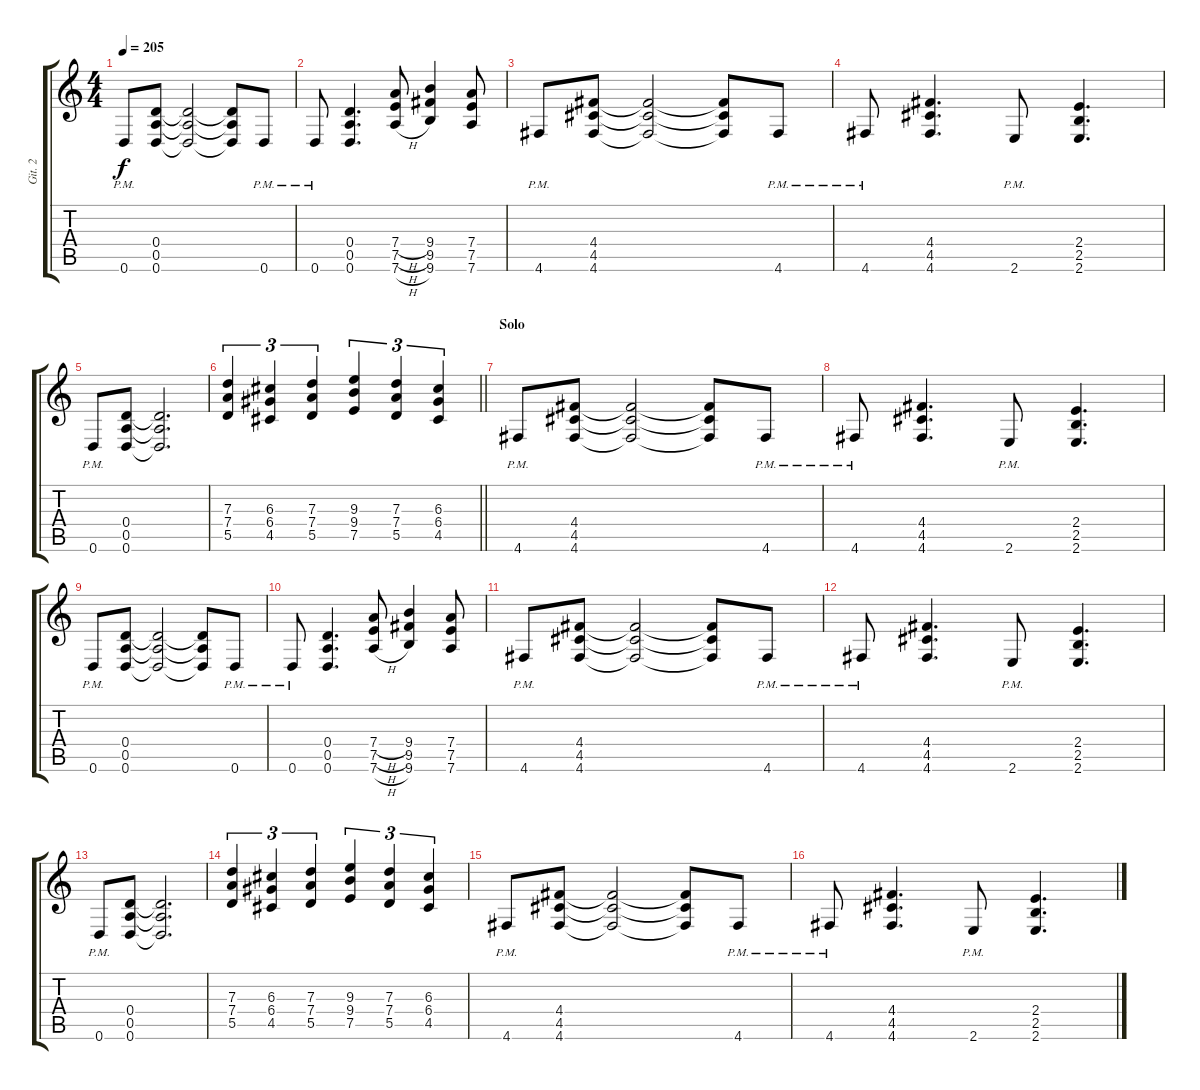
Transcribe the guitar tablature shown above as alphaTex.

\track ("Git. 2" "Git. 2") {instrument distortionguitar}
\staff {score tabs}
\tuning (E4 B3 G3 D3 A2 D2) {hide}
\ts (4 4)
\tempo 205
\clef g2
\ks c
0.6{pm}.8{dy f} (0.4 0.5 0.6).8 (0.4{t} 0.5{t} 0.6{t}).2 (0.4{t} 0.5{t} 0.6{t}).8 0.6{pm}.8 |
0.6{pm}.8 (0.4 0.5 0.6).4{d} (7.4{h} 7.5{h} 7.6{h}).8 (9.4 9.5 9.6).4 (7.4 7.5 7.6).8 |
4.6{pm}.8 (4.4 4.5 4.6).8 (4.4{t} 4.5{t} 4.6{t}).2 (4.4{t} 4.5{t} 4.6{t}).8 4.6{pm}.8 |
4.6{pm}.8 (4.4 4.5 4.6).4{d} 2.6{pm}.8 (2.4 2.5 2.6).4{d} |
0.6{pm}.8 (0.4 0.5 0.6).8 (0.4{t} 0.5{t} 0.6{t}).2{d} |
\barLineRight lightlight
(7.3 7.4 5.5).4{tu (3 2)} (6.3 6.4 4.5).4{tu (3 2)} (7.3 7.4 5.5).4{tu (3 2)} (9.3 9.4 7.5).4{tu (3 2)} (7.3 7.4 5.5).4{tu (3 2)} (6.3 6.4 4.5).4{tu (3 2)} |
\section ("" "Solo")
4.6{pm}.8 (4.4 4.5 4.6).8 (4.4{t} 4.5{t} 4.6{t}).2 (4.4{t} 4.5{t} 4.6{t}).8 4.6{pm}.8 |
4.6{pm}.8 (4.4 4.5 4.6).4{d} 2.6{pm}.8 (2.4 2.5 2.6).4{d} |
0.6{pm}.8 (0.4 0.5 0.6).8 (0.4{t} 0.5{t} 0.6{t}).2 (0.4{t} 0.5{t} 0.6{t}).8 0.6{pm}.8 |
0.6{pm}.8 (0.4 0.5 0.6).4{d} (7.4{h} 7.5{h} 7.6{h}).8 (9.4 9.5 9.6).4 (7.4 7.5 7.6).8 |
4.6{pm}.8 (4.4 4.5 4.6).8 (4.4{t} 4.5{t} 4.6{t}).2 (4.4{t} 4.5{t} 4.6{t}).8 4.6{pm}.8 |
4.6{pm}.8 (4.4 4.5 4.6).4{d} 2.6{pm}.8 (2.4 2.5 2.6).4{d} |
0.6{pm}.8 (0.4 0.5 0.6).8 (0.4{t} 0.5{t} 0.6{t}).2{d} |
(7.3 7.4 5.5).4{tu (3 2)} (6.3 6.4 4.5).4{tu (3 2)} (7.3 7.4 5.5).4{tu (3 2)} (9.3 9.4 7.5).4{tu (3 2)} (7.3 7.4 5.5).4{tu (3 2)} (6.3 6.4 4.5).4{tu (3 2)} |
4.6{pm}.8 (4.4 4.5 4.6).8 (4.4{t} 4.5{t} 4.6{t}).2 (4.4{t} 4.5{t} 4.6{t}).8 4.6{pm}.8 |
4.6{pm}.8 (4.4 4.5 4.6).4{d} 2.6{pm}.8 (2.4 2.5 2.6).4{d}
